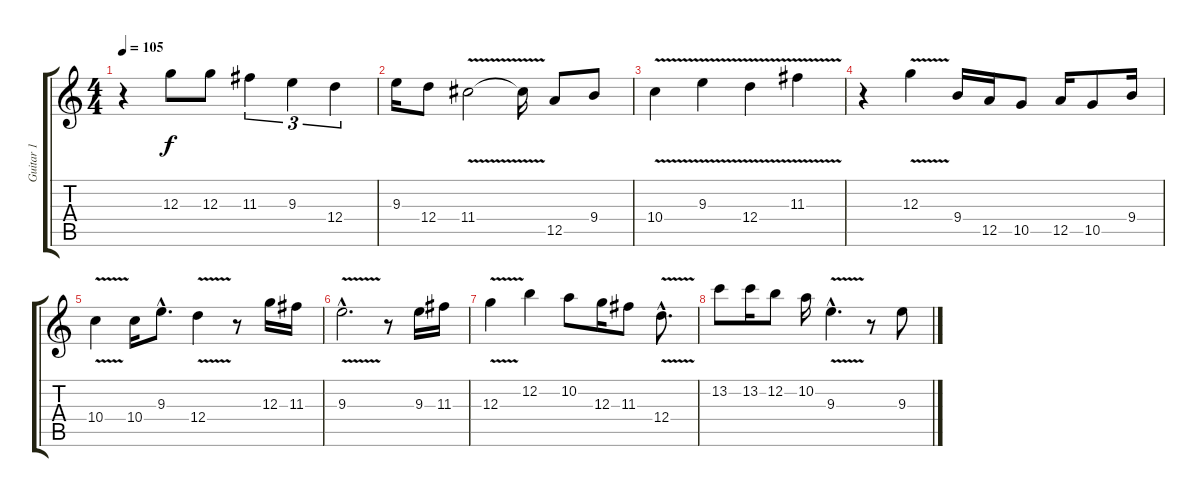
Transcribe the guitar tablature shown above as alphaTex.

\track ("Guitar 1" "Guitar 1") {instrument distortionguitar}
\staff {score tabs}
\tuning (E4 B3 G3 D3 A2 E2) {hide}
\ts (4 4)
\tempo 105
\clef g2
\ks c
r.4{dy f} 12.3.8 12.3.8 11.3.4{tu (3 2)} 9.3.4{tu (3 2)} 12.4.4{tu (3 2)} |
9.3.16 12.4.8 11.4{v}.2 11.4{t}.16 12.5.8 9.4.8 |
10.4{v}.4 9.3{v}.4 12.4{v}.4 11.3{v}.4 |
r.4 12.3{v}.4 9.4.16 12.5.16 10.5.8 12.5.16 10.5.8 9.4.16 |
10.4{v}.4 10.4.16 9.3{hac}.8{d} 12.4{v}.4 r.8 12.3.16 11.3.16 |
9.3{v hac}.2{d} r.8 9.3.16{balance 0} 11.3.16 |
12.3{v}.4 12.2.4 10.2.8 12.3.16 11.3.8 12.4{v hac}.8{d} |
13.2.8 13.2.16 12.2.8 10.2.16 9.3{v hac}.4{d} r.8 9.3.8
